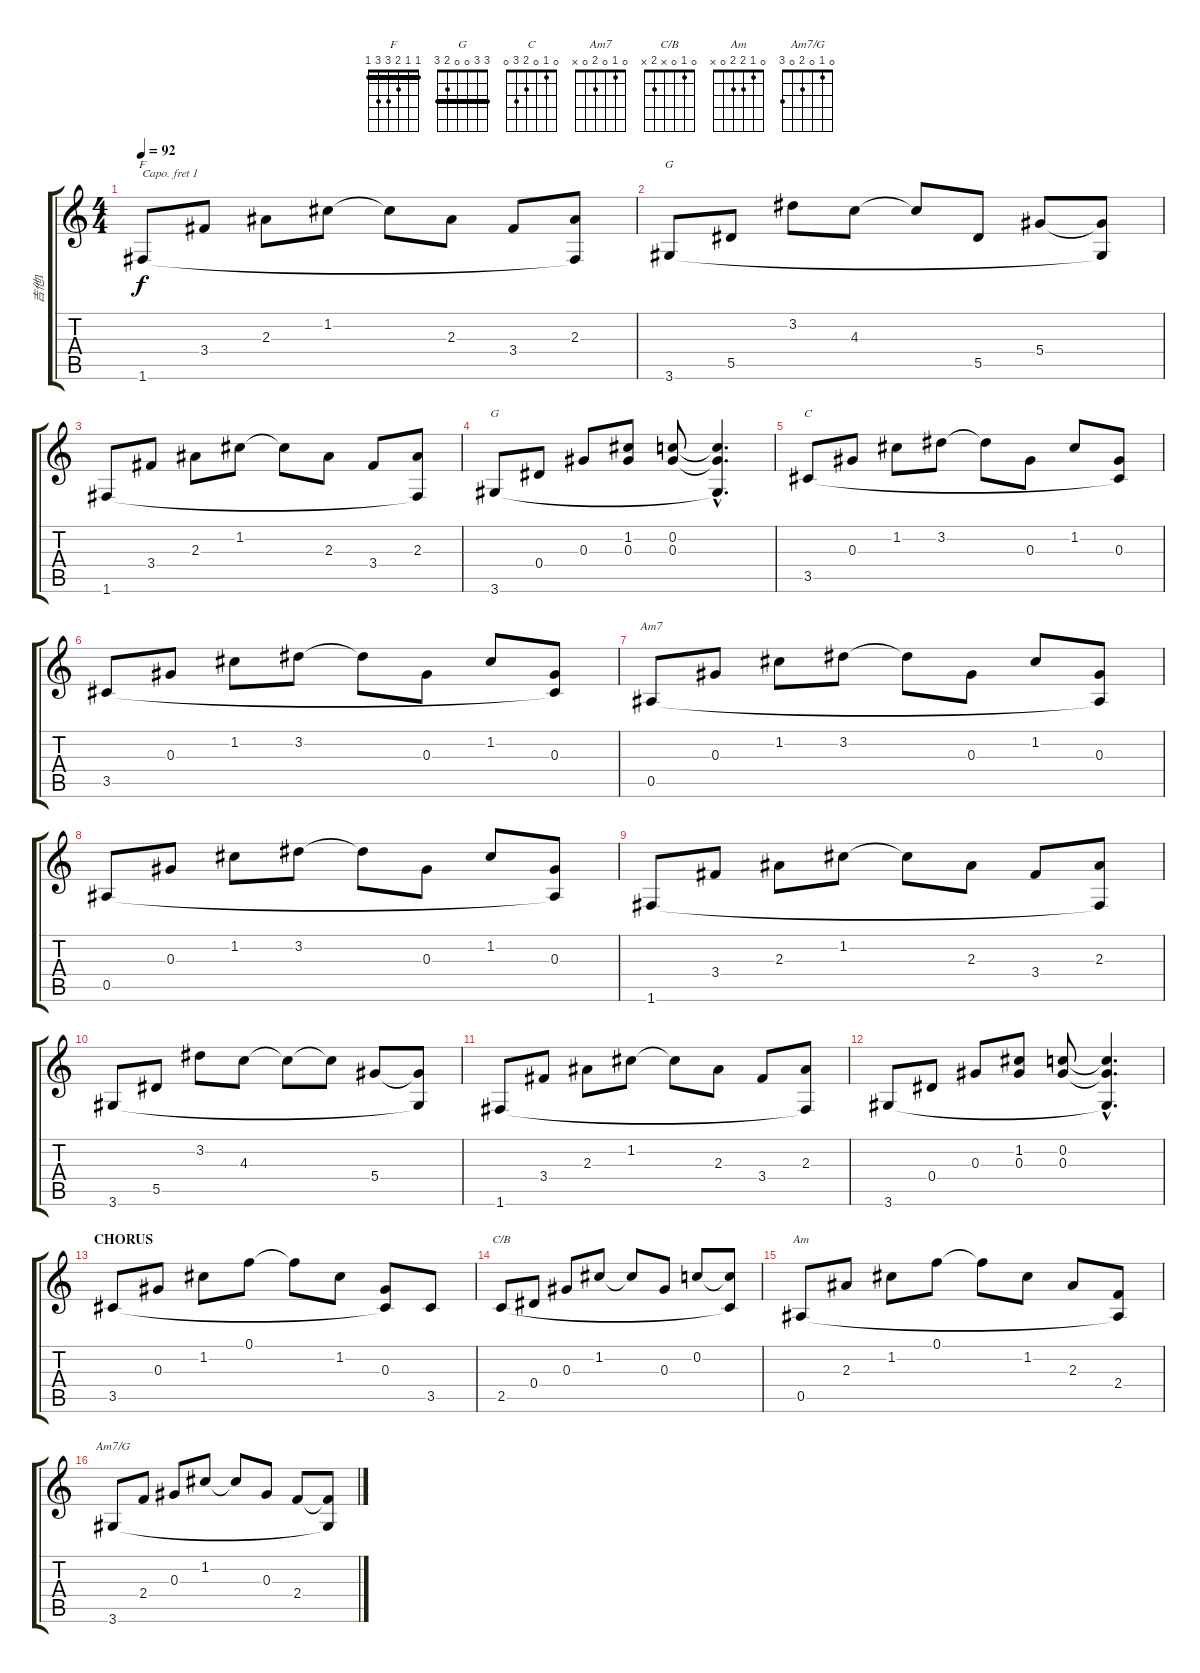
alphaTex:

\track ("吉他1" "吉他1") {instrument acousticguitarnylon}
\staff {score tabs}
\capo 1
\tuning (E4 B3 G3 D3 A2 E2) {hide}
\chord ("F" 1 1 2 3 3 1) {barre 1}
\chord ("G" 3 3 4 5 5 3) {barre 3}
\chord ("G" 3 3 0 0 2 3) {barre 3}
\chord ("C" 0 1 0 2 3 0)
\chord ("Am7" 0 1 0 2 0 x)
\chord ("C/B" 0 1 0 x 2 x)
\chord ("Am" 0 1 2 2 0 x)
\chord ("Am7/G" 0 1 0 2 0 3)
\ts (4 4)
\tempo 92
\clef g2
\ks c
1.6.8{ch "F" dy f} 3.4.8 2.3.8 1.2.8 1.2{t}.8 2.3.8 3.4.8 (2.3 1.6{t}).8 |
3.6.8{ch "G"} 5.5.8 3.2.8 4.3.8 4.3{t}.8 5.5.8 5.4.8 (5.4{t} 3.6{t}).8 |
1.6.8 3.4.8 2.3.8 1.2.8 1.2{t}.8 2.3.8 3.4.8 (2.3 1.6{t}).8 |
3.6.8{ch "G"} 0.4.8 0.3.8 (1.2 0.3).8 (0.2 0.3).8 (0.2{hac t} 0.3{hac t} 3.6{hac t}).4{d} |
3.5.8{ch "C"} 0.3.8 1.2.8 3.2.8 3.2{t}.8 0.3.8 1.2.8 (0.3 3.5{t}).8 |
3.5.8 0.3.8 1.2.8 3.2.8 3.2{t}.8 0.3.8 1.2.8 (0.3 3.5{t}).8 |
0.5.8{ch "Am7"} 0.3.8 1.2.8 3.2.8 3.2{t}.8 0.3.8 1.2.8 (0.3 0.5{t}).8 |
0.5.8 0.3.8 1.2.8 3.2.8 3.2{t}.8 0.3.8 1.2.8 (0.3 0.5{t}).8 |
1.6.8 3.4.8 2.3.8 1.2.8 1.2{t}.8 2.3.8 3.4.8 (2.3 1.6{t}).8 |
3.6.8 5.5.8 3.2.8 4.3.8 4.3{t}.8 4.3{t}.8 5.4.8 (5.4{t} 3.6{t}).8 |
1.6.8 3.4.8 2.3.8 1.2.8 1.2{t}.8 2.3.8 3.4.8 (2.3 1.6{t}).8 |
3.6.8 0.4.8 0.3.8 (1.2 0.3).8 (0.2 0.3).8 (0.2{hac t} 0.3{hac t} 3.6{hac t}).4{d} |
\section ("" "CHORUS")
3.5.8 0.3.8 1.2.8 0.1.8 0.1{t}.8 1.2.8 (0.3 3.5{t}).8 3.5.8 |
2.5.8{ch "C/B"} 0.4.8 0.3.8 1.2.8 1.2{t}.8 0.3.8 0.2.8 (0.2{t} 2.5{t}).8 |
0.5.8{ch "Am"} 2.3.8 1.2.8 0.1.8 0.1{t}.8 1.2.8 2.3.8 (2.4 0.5{t}).8 |
3.6.8{ch "Am7/G"} 2.4.8 0.3.8 1.2.8 1.2{t}.8 0.3.8 2.4.8 (2.4{t} 3.6{t}).8
